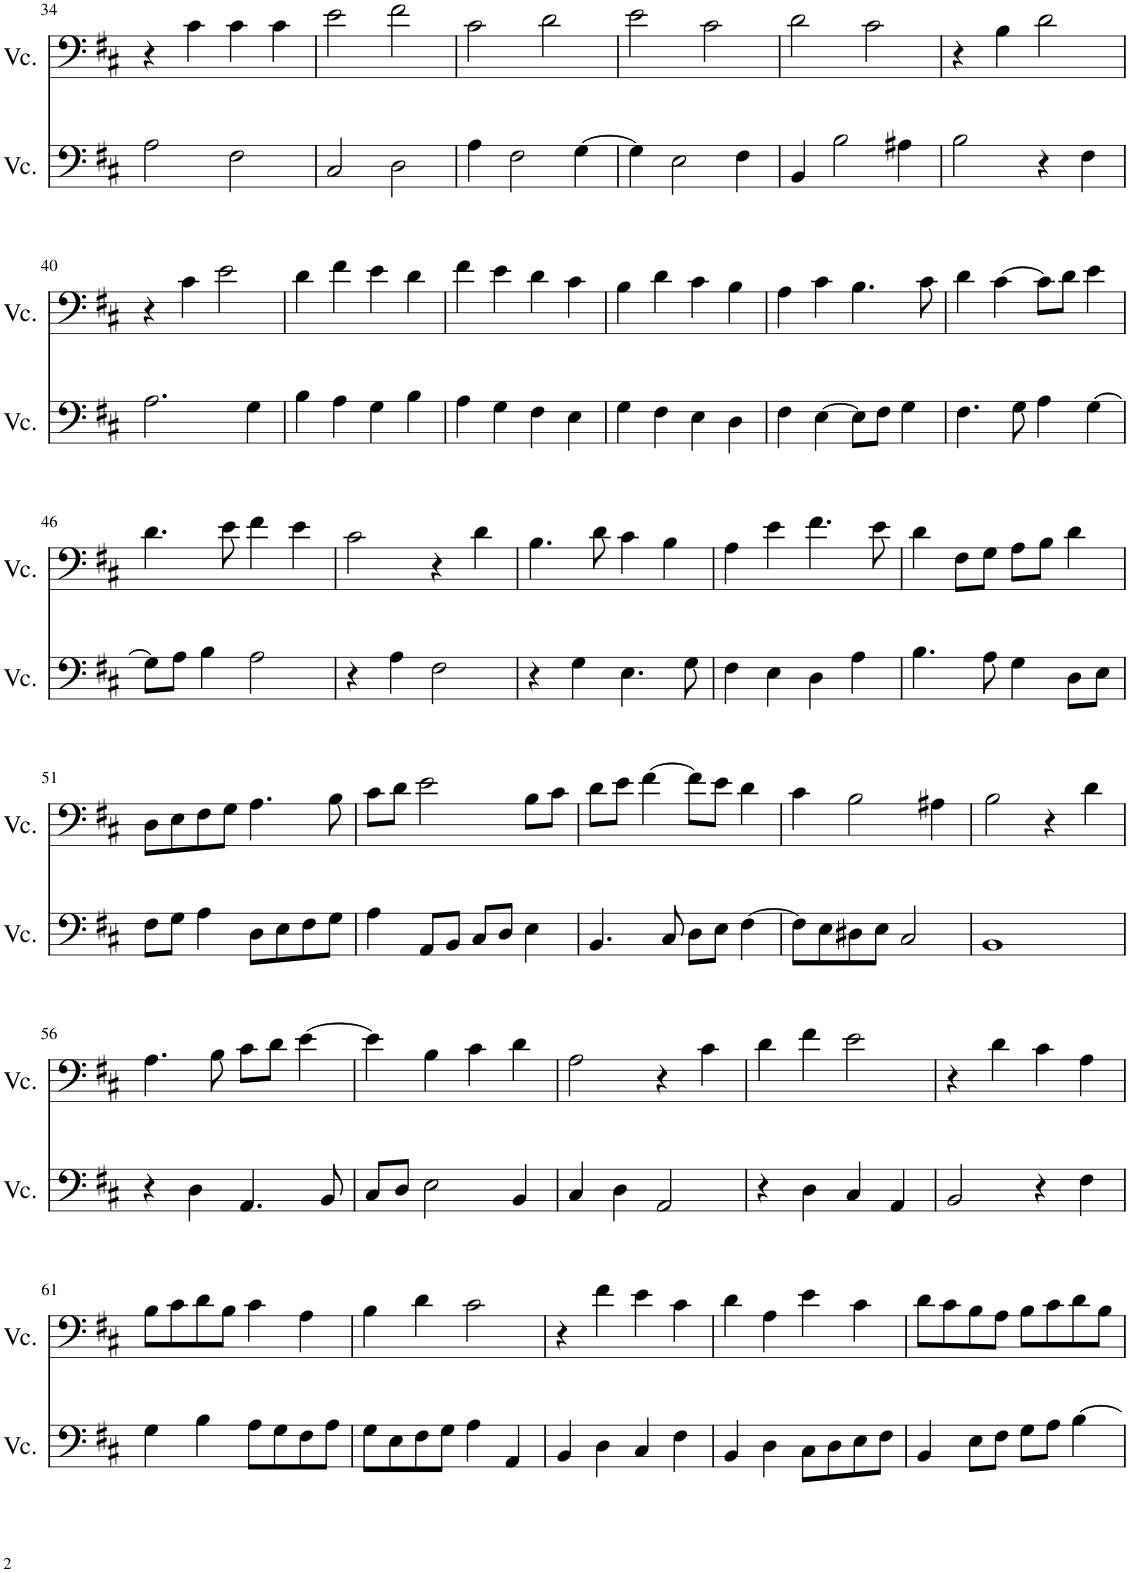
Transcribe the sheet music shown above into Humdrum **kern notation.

**kern	**kern
*part2	*part1
*staff2	*staff1
*I"Violoncello2	*I"Violoncello1
*I'Vc.	*I'Vc.
!!LO:PB:g=z
*clefF4	*clefF4
*k[f#c#]	*k[f#c#]
*M4/4	*M4/4
=34	=34
2A\	4r
.	4c#\
2F#\	4c#\
.	4c#\
=35	=35
2C#/	2e\
2D\	2f#\
=36	=36
4A\	2c#\
2F#\	.
.	2d\
[4G\	.
=37	=37
4G\]	2e\
2E\	.
.	2c#\
4F#\	.
=38	=38
4BB/	2d\
2B\	.
.	2c#\
4A#X\	.
=39	=39
2B\	4r
.	4B\
4r	2d\
4F#\	.
!!LO:LB:g=z
=40	=40
2.A\	4r
.	4c#\
.	2e\
4G\	.
=41	=41
4B\	4d\
4A\	4f#\
4G\	4e\
4B\	4d\
=42	=42
4A\	4f#\
4G\	4e\
4F#\	4d\
4E\	4c#\
=43	=43
4G\	4B\
4F#\	4d\
4E\	4c#\
4D\	4B\
=44	=44
4F#\	4A\
[4E\	4c#\
8E\L]	4.B\
8F#\J	.
4G\	.
.	8c#\
=45	=45
4.F#\	4d\
.	[4c#\
8G\	.
4A\	8c#\L]
.	8d\J
[4G\	4e\
!!LO:LB:g=z
=46	=46
8G\L]	4.d\
8A\J	.
4B\	.
.	8e\
2A\	4f#\
.	4e\
=47	=47
4r	2c#\
4A\	.
2F#\	4r
.	4d\
=48	=48
4r	4.B\
4G\	.
.	8d\
4.E\	4c#\
.	4B\
8G\	.
=49	=49
4F#\	4A\
4E\	4e\
4D\	4.f#\
4A\	.
.	8e\
=50	=50
4.B\	4d\
.	8F#\L
8A\	8G\J
4G\	8A\L
.	8B\J
8D\L	4d\
8E\J	.
!!LO:LB:g=z
=51	=51
8F#\L	8D\L
8G\J	8E\
4A\	8F#\
.	8G\J
8D\L	4.A\
8E\	.
8F#\	.
8G\J	8B\
=52	=52
4A\	8c#\L
.	8d\J
8AA/L	2e\
8BB/J	.
8C#/L	.
8D/J	.
4E\	8B\L
.	8c#\J
=53	=53
4.BB/	8d\L
.	8e\J
.	[4f#\
8C#/	.
8D\L	8f#\L]
8E\J	8e\J
[4F#\	4d\
=54	=54
8F#\L]	4c#\
8E\	.
8D#X\	2B\
8E\J	.
2C#/	.
.	4A#X\
=55	=55
1BB	2B\
.	4r
.	4d\
!!LO:LB:g=z
=56	=56
4r	4.A\
4D\	.
.	8B\
4.AA/	8c#\L
.	8d\J
.	[4e\
8BB/	.
=57	=57
8C#/L	4e\]
8D/J	.
2E\	4B\
.	4c#\
4BB/	4d\
=58	=58
4C#/	2A\
4D\	.
2AA/	4r
.	4c#\
=59	=59
4r	4d\
4D\	4f#\
4C#/	2e\
4AA/	.
=60	=60
2BB/	4r
.	4d\
4r	4c#\
4F#\	4A\
!!LO:LB:g=z
=61	=61
4G\	8B\L
.	8c#\
4B\	8d\
.	8B\J
8A\L	4c#\
8G\	.
8F#\	4A\
8A\J	.
=62	=62
8G\L	4B\
8E\	.
8F#\	4d\
8G\J	.
4A\	2c#\
4AA/	.
=63	=63
4BB/	4r
4D\	4f#\
4C#/	4e\
4F#\	4c#\
=64	=64
4BB/	4d\
4D\	4A\
8C#\L	4e\
8D\	.
8E\	4c#\
8F#\J	.
=65	=65
4BB/	8d\L
.	8c#\
8E\L	8B\
8F#\J	8A\J
8G\L	8B\L
8A\J	8c#\
[4B\	8d\
.	8B\J
=	=
*-	*-
